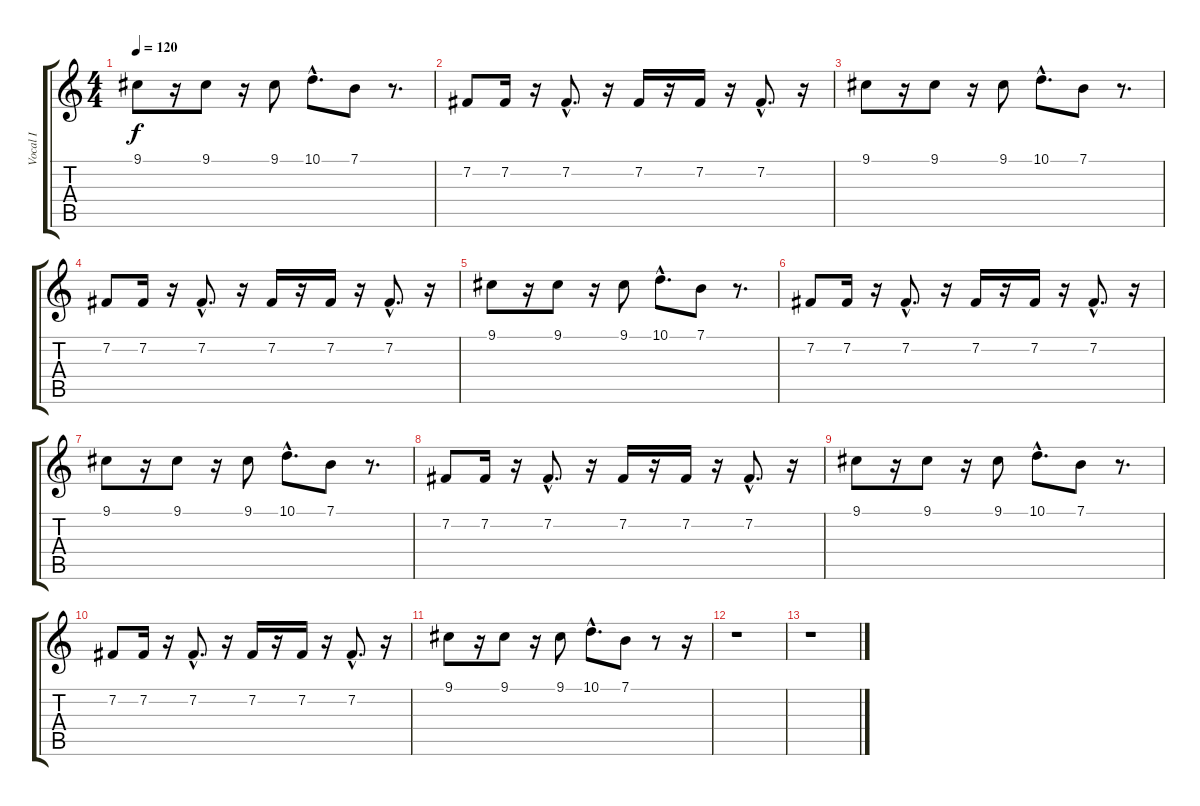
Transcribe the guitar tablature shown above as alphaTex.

\track ("Vocal I" "Vocal I") {instrument electricpiano1}
\staff {score tabs}
\tuning (E4 B3 G3 D3 A2 E2) {hide}
\ts (4 4)
\tempo 120
\clef g2
\ks c
9.1.8{dy f} r.16 9.1.8 r.16 9.1.8 10.1{hac}.8{d} 7.1.8 r.8{d} |
7.2.8 7.2.16 r.16 7.2{hac}.8{d} r.16 7.2.16 r.16 7.2.16 r.16 7.2{hac}.8{d} r.16 |
9.1.8 r.16 9.1.8 r.16 9.1.8 10.1{hac}.8{d} 7.1.8 r.8{d} |
7.2.8 7.2.16 r.16 7.2{hac}.8{d} r.16 7.2.16 r.16 7.2.16 r.16 7.2{hac}.8{d} r.16 |
9.1.8 r.16 9.1.8 r.16 9.1.8 10.1{hac}.8{d} 7.1.8 r.8{d} |
7.2.8 7.2.16 r.16 7.2{hac}.8{d} r.16 7.2.16 r.16 7.2.16 r.16 7.2{hac}.8{d} r.16 |
9.1.8 r.16 9.1.8 r.16 9.1.8 10.1{hac}.8{d} 7.1.8 r.8{d} |
7.2.8 7.2.16 r.16 7.2{hac}.8{d} r.16 7.2.16 r.16 7.2.16 r.16 7.2{hac}.8{d} r.16 |
9.1.8 r.16 9.1.8 r.16 9.1.8 10.1{hac}.8{d} 7.1.8 r.8{d} |
7.2.8 7.2.16 r.16 7.2{hac}.8{d} r.16 7.2.16 r.16 7.2.16 r.16 7.2{hac}.8{d} r.16 |
9.1.8 r.16 9.1.8 r.16 9.1.8 10.1{hac}.8{d} 7.1.8 r.8 r.16 |
r.1 |
r.1
